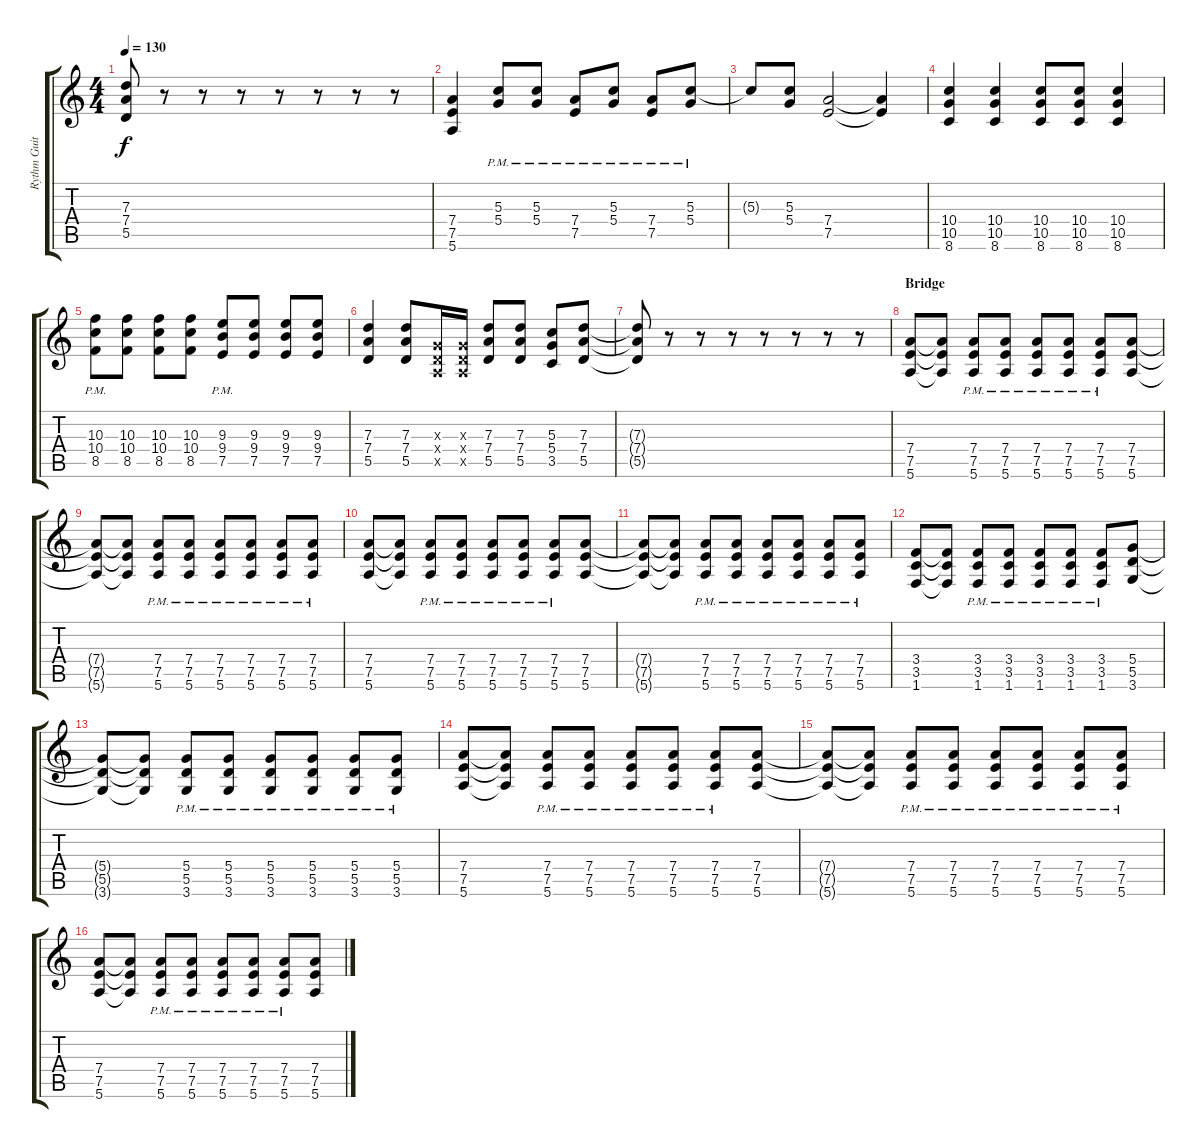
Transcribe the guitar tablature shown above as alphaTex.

\track ("Rythm Guitar" "Rythm Guit") {instrument distortionguitar}
\staff {score tabs}
\tuning (E4 B3 G3 D3 A2 E2) {hide}
\ts (4 4)
\tempo 130
\clef g2
\ks c
(7.3{t} 7.4{t} 5.5{t}).8{dy f} r.8 r.8 r.8 r.8 r.8 r.8 r.8 |
(7.4 7.5 5.6).4 (5.3{pm} 5.4).8 (5.3{pm} 5.4).8 (7.4{pm} 7.5).8 (5.3{pm} 5.4).8 (7.4 7.5{pm}).8 (5.3 5.4{pm}).8 |
5.3{t}.8 (5.3 5.4).8 (7.4 7.5).2 (7.4{t} 7.5{t}).4 |
(10.4 10.5 8.6).4 (10.4 10.5 8.6).4 (10.4 10.5 8.6).8 (10.4 10.5 8.6).8 (10.4 10.5 8.6).4 |
(10.3{pm} 10.4{pm} 8.5{pm}).8 (10.3 10.4 8.5).8 (10.3 10.4 8.5).8 (10.3 10.4 8.5).8 (9.3{pm} 9.4{pm} 7.5{pm}).8 (9.3 9.4 7.5).8 (9.3 9.4 7.5).8 (9.3 9.4 7.5).8 |
(7.3 7.4 5.5).4 (7.3 7.4 5.5).8 (0.3{x} 0.4{x} 0.5{x}).16 (0.3{x} 0.4{x} 0.5{x}).16 (7.3 7.4 5.5).8 (7.3 7.4 5.5).8 (5.3 5.4 3.5).8 (7.3 7.4 5.5).8 |
(7.3{t} 7.4{t} 5.5{t}).8 r.8 r.8 r.8 r.8 r.8 r.8 r.8 |
\section ("" "Bridge")
(7.4 7.5 5.6).8 (7.4{t} 7.5{t} 5.6{t}).8 (7.4{pm} 7.5{pm} 5.6{pm}).8 (7.4{pm} 7.5{pm} 5.6{pm}).8 (7.4{pm} 7.5{pm} 5.6{pm}).8 (7.4{pm} 7.5{pm} 5.6{pm}).8 (7.4{pm} 7.5{pm} 5.6{pm}).8 (7.4 7.5 5.6).8 |
(7.4{t} 7.5{t} 5.6{t}).8 (7.4{t} 7.5{t} 5.6{t}).8 (7.4{pm} 7.5{pm} 5.6{pm}).8 (7.4{pm} 7.5{pm} 5.6{pm}).8 (7.4{pm} 7.5{pm} 5.6{pm}).8 (7.4{pm} 7.5{pm} 5.6{pm}).8 (7.4{pm} 7.5{pm} 5.6{pm}).8 (7.4{pm} 7.5{pm} 5.6{pm}).8 |
(7.4 7.5 5.6).8 (7.4{t} 7.5{t} 5.6{t}).8 (7.4{pm} 7.5{pm} 5.6{pm}).8 (7.4{pm} 7.5{pm} 5.6{pm}).8 (7.4{pm} 7.5{pm} 5.6{pm}).8 (7.4{pm} 7.5{pm} 5.6{pm}).8 (7.4{pm} 7.5{pm} 5.6{pm}).8 (7.4 7.5 5.6).8 |
(7.4{t} 7.5{t} 5.6{t}).8 (7.4{t} 7.5{t} 5.6{t}).8 (7.4{pm} 7.5{pm} 5.6{pm}).8 (7.4{pm} 7.5{pm} 5.6{pm}).8 (7.4{pm} 7.5{pm} 5.6{pm}).8 (7.4{pm} 7.5{pm} 5.6{pm}).8 (7.4{pm} 7.5{pm} 5.6{pm}).8 (7.4{pm} 7.5{pm} 5.6{pm}).8 |
(3.4 3.5 1.6).8 (3.4{t} 3.5{t} 1.6{t}).8 (3.4{pm} 3.5{pm} 1.6{pm}).8 (3.4{pm} 3.5{pm} 1.6{pm}).8 (3.4{pm} 3.5{pm} 1.6{pm}).8 (3.4{pm} 3.5{pm} 1.6{pm}).8 (3.4{pm} 3.5{pm} 1.6{pm}).8 (5.4 5.5 3.6).8 |
(5.4{t} 5.5{t} 3.6{t}).8 (5.4{t} 5.5{t} 3.6{t}).8 (5.4{pm} 5.5{pm} 3.6{pm}).8 (5.4{pm} 5.5{pm} 3.6{pm}).8 (5.4{pm} 5.5{pm} 3.6{pm}).8 (5.4{pm} 5.5{pm} 3.6{pm}).8 (5.4{pm} 5.5{pm} 3.6{pm}).8 (5.4{pm} 5.5{pm} 3.6{pm}).8 |
(7.4 7.5 5.6).8 (7.4{t} 7.5{t} 5.6{t}).8 (7.4{pm} 7.5{pm} 5.6{pm}).8 (7.4{pm} 7.5{pm} 5.6{pm}).8 (7.4{pm} 7.5{pm} 5.6{pm}).8 (7.4{pm} 7.5{pm} 5.6{pm}).8 (7.4{pm} 7.5{pm} 5.6{pm}).8 (7.4 7.5 5.6).8 |
(7.4{t} 7.5{t} 5.6{t}).8 (7.4{t} 7.5{t} 5.6{t}).8 (7.4{pm} 7.5{pm} 5.6{pm}).8 (7.4{pm} 7.5{pm} 5.6{pm}).8 (7.4{pm} 7.5{pm} 5.6{pm}).8 (7.4{pm} 7.5{pm} 5.6{pm}).8 (7.4{pm} 7.5{pm} 5.6{pm}).8 (7.4{pm} 7.5{pm} 5.6{pm}).8 |
(7.4 7.5 5.6).8 (7.4{t} 7.5{t} 5.6{t}).8 (7.4{pm} 7.5{pm} 5.6{pm}).8 (7.4{pm} 7.5{pm} 5.6{pm}).8 (7.4{pm} 7.5{pm} 5.6{pm}).8 (7.4{pm} 7.5{pm} 5.6{pm}).8 (7.4{pm} 7.5{pm} 5.6{pm}).8 (7.4 7.5 5.6).8
